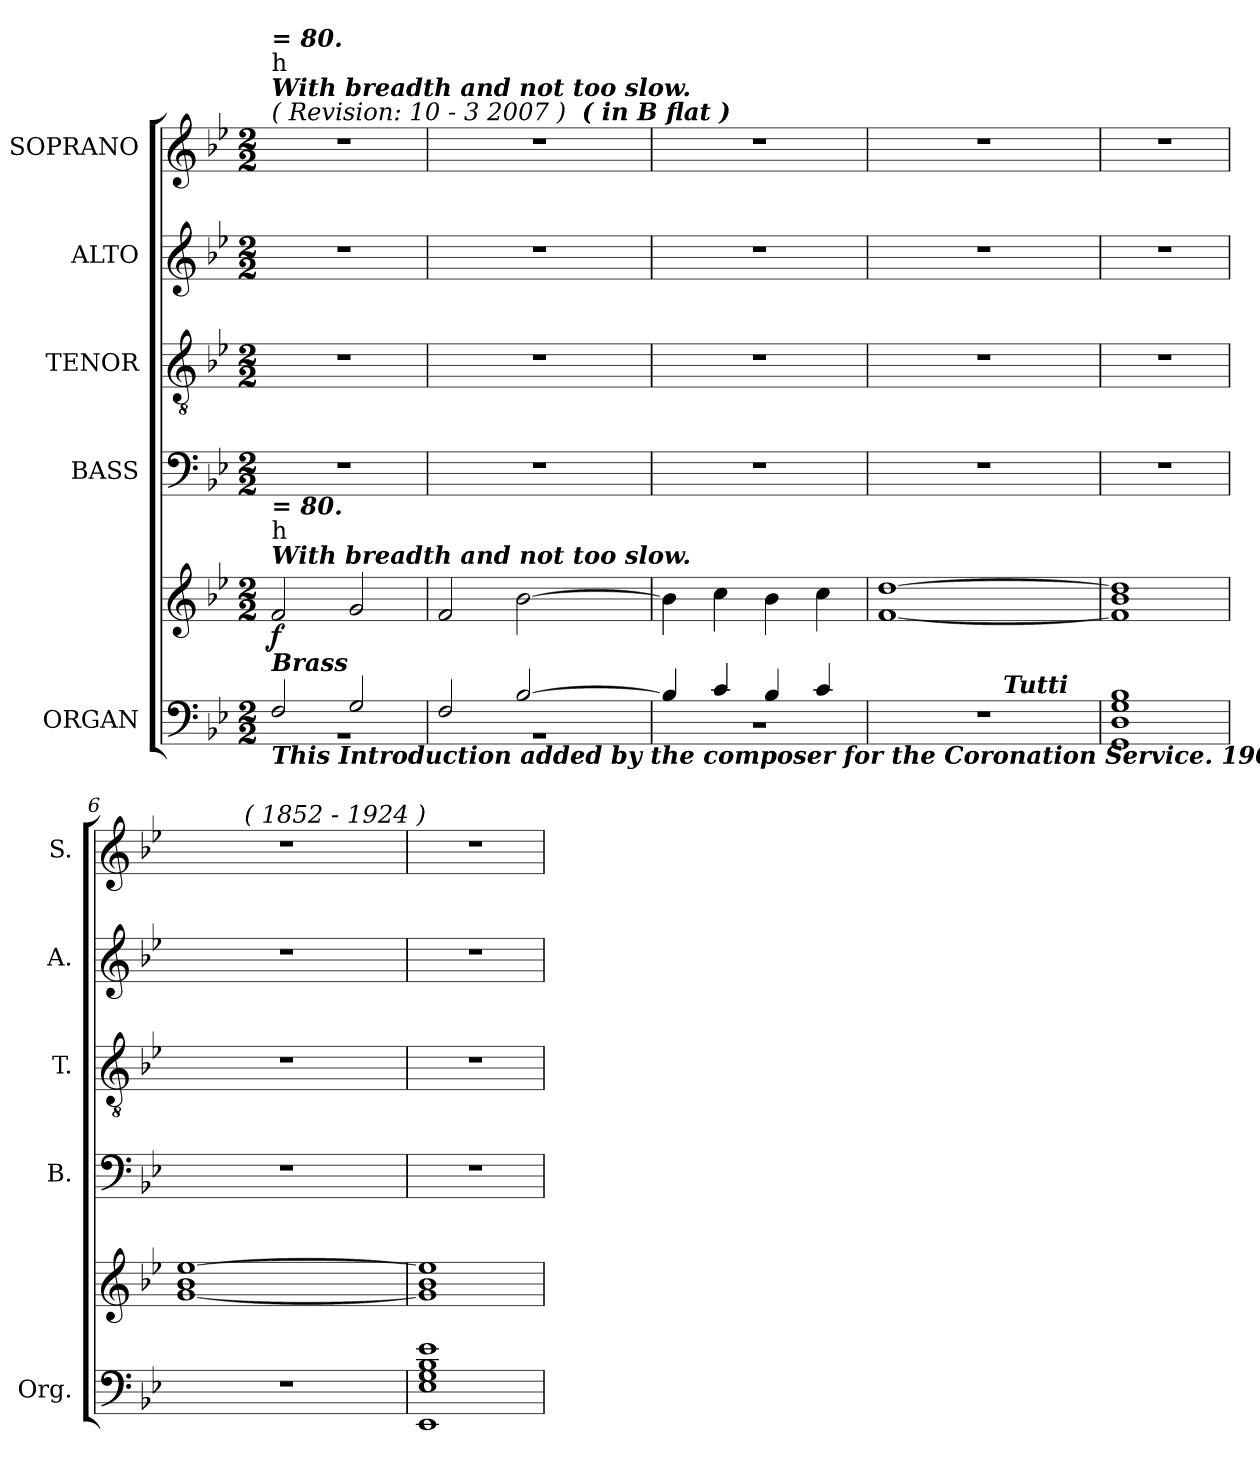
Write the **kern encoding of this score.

**kern	**kern	**dynam	**kern	**kern	**kern	**kern
*part5	*part5	*part5	*part4	*part3	*part2	*part1
*staff6	*staff5	*staff5/6	*staff4	*staff3	*staff2	*staff1
*I"ORGAN	*	*	*I"BASS	*I"TENOR	*I"ALTO	*I"SOPRANO
*I'Org.	*	*	*I'B.	*I'T.	*I'A.	*I'S.
!!LO:PB:g=z
*clefF4	*clefG2	*	*clefF4	*clefGv2	*clefG2	*clefG2
*	*	*	*	*ITrd7c12	*	*
*k[b-e-]	*k[b-e-]	*	*k[b-e-]	*k[b-e-]	*k[b-e-]	*k[b-e-]
*B-:	*B-:	*	*B-:	*B-:	*B-:	*B-:
*M2/2	*M2/2	*	*M2/2	*M2/2	*M2/2	*M2/2
=1	=1	=1	=1	=1	=1	=1
*^	*	*	*	*	*	*
!	!	!	!	!	!	!	!LO:TX:a:i:t=( Revision&colon; 10 - 3 2007 )
!	!	!	!	!	!	!	!LO:TX:a:Bi:t=With breadth and not too slow.
!	!	!	!	!	!	!	!LO:TX:t=h
!	!	!	!	!	!	!	!LO:TX:Bi:t== 80.
!	!	!LO:TX:a:Bi:t=With breadth and not too slow.	!	!	!	!	!
!	!	!LO:TX:t=h	!	!	!	!	!
!	!	!LO:TX:Bi:t== 80.	!	!	!	!	!
!LO:TX:a:Bi:t=Brass	!	!	!	!	!	!	!
!LO:TX:b:Bi:t=This Introduction added by the composer for the Coronation Service.  1902	!	!	!	!	!	!	!
2Fi/	1r	2fi/	f	1r	1r	1r	1r
2Gi/	.	2gi/	.	.	.	.	.
=2	=2	=2	=2	=2	=2	=2	=2
*	*	*	*	*	*	*	*^
2Fi/	1r	2fi/	.	1r	1r	1r	1r	2ryy
[2B-i/	.	[2b-i\	.	.	.	.	.	8ryy
.	.	.	.	.	.	.	.	16ryy
.	.	.	.	.	.	.	.	64ryy
!	!	!	!	!	!	!	!	!LO:TX:a:Bi:t=( in B flat )
.	.	.	.	.	.	.	.	4ryy
.	.	.	.	.	.	.	.	32.ryy
*	*	*	*	*	*	*	*v	*v
=3	=3	=3	=3	=3	=3	=3	=3
4B-i/]	1r	4b-i\]	.	1r	1r	1r	1r
4ci/	.	4cci\	.	.	.	.	.
4B-i/	.	4b-i\	.	.	.	.	.
4ci/	.	4cci\	.	.	.	.	.
=4	=4	=4	=4	=4	=4	=4	=4
*	*	*^	*	*	*	*	*
1r	4ryy	[1ddi	[1fi	.	1r	1r	1r	1r
.	8ryy	.	.	.	.	.	.	.
.	16ryy	.	.	.	.	.	.	.
.	64ryy	.	.	.	.	.	.	.
.	128ryy	.	.	.	.	.	.	.
.	512ryy	.	.	.	.	.	.	.
!	!LO:TX:a:Bi:t=Tutti	!	!	!	!	!	!	!
.	2ryy	.	.	.	.	.	.	.
.	32ryy	.	.	.	.	.	.	.
.	256.ryy	.	.	.	.	.	.	.
=5	=5	=5	=5	=5	=5	=5	=5	=5
1Di 1Gi 1B-i	1GGi	1b-i 1ddi]	1fi]	.	1r	1r	1r	1r
*v	*v	*	*	*	*	*	*	*
=6	=6	=6	=6	=6	=6	=6	=6
*	*	*	*	*	*	*	*^
1r	[1ee-i	[1gi 1b-i	.	1r	1r	1r	1r	4ryy
.	.	.	.	.	.	.	.	64.ryy
!	!	!	!	!	!	!	!	!LO:TX:a:i:t=(  1852 - 1924  )
.	.	.	.	.	.	.	.	2ryy
.	.	.	.	.	.	.	.	8ryy
.	.	.	.	.	.	.	.	16ryy
.	.	.	.	.	.	.	.	32ryy
.	.	.	.	.	.	.	.	128ryy
*	*	*	*	*	*	*	*v	*v
=7	=7	=7	=7	=7	=7	=7	=7
*^	*	*	*	*	*	*	*
1E-i 1Gi 1B-i 1e-i	1EE-i	1ee-i]	1gi] 1b-i	.	1r	1r	1r	1r
*v	*v	*	*	*	*	*	*	*
*	*v	*v	*	*	*	*	*
=	=	=	=	=	=	=
*-	*-	*-	*-	*-	*-	*-
